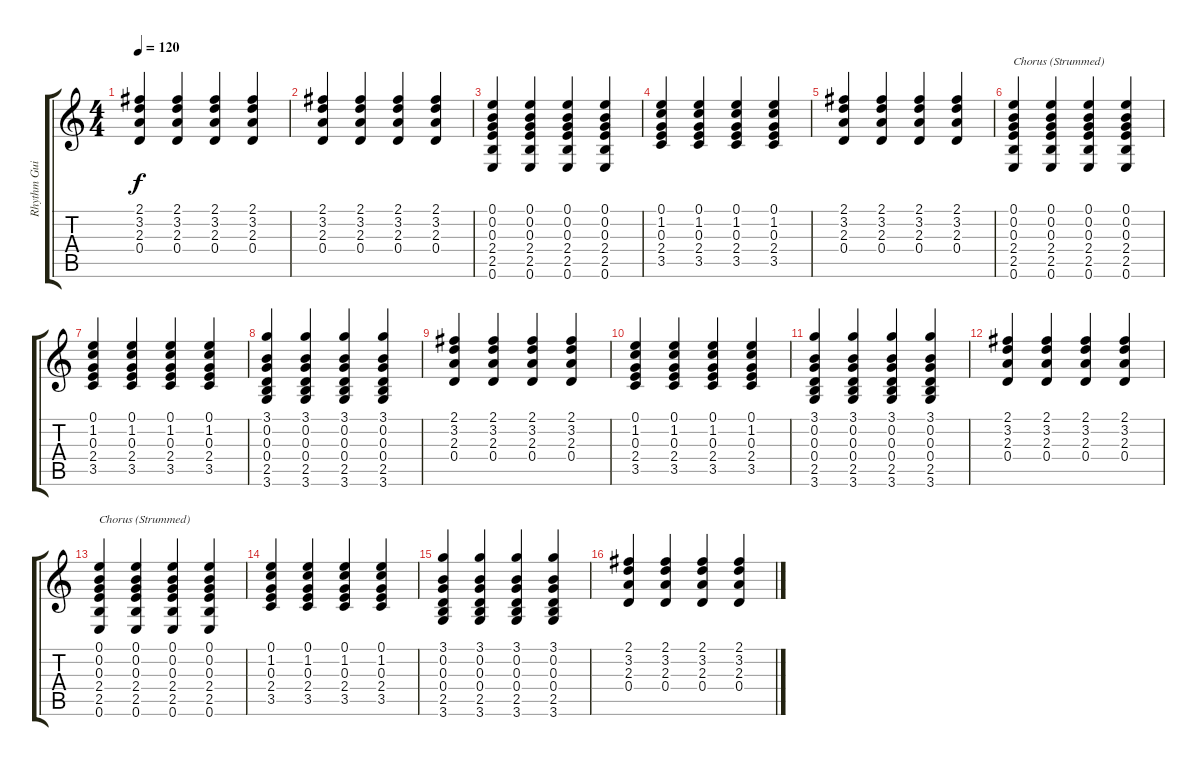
\track ("Rhythm Guitar (Clean)" "Rhythm Gui") {instrument electricguitarclean}
\staff {score tabs}
\tuning (E4 B3 G3 D3 A2 E2) {hide}
\ts (4 4)
\tempo 120
\clef g2
\ks c
(2.1 3.2 2.3 0.4).4{dy f} (2.1 3.2 2.3 0.4).4 (2.1 3.2 2.3 0.4).4 (2.1 3.2 2.3 0.4).4 |
(2.1 3.2 2.3 0.4).4 (2.1 3.2 2.3 0.4).4 (2.1 3.2 2.3 0.4).4 (2.1 3.2 2.3 0.4).4 |
(0.1 0.2 0.3 2.4 2.5 0.6).4 (0.1 0.2 0.3 2.4 2.5 0.6).4 (0.1 0.2 0.3 2.4 2.5 0.6).4 (0.1 0.2 0.3 2.4 2.5 0.6).4 |
(0.1 1.2 0.3 2.4 3.5).4 (0.1 1.2 0.3 2.4 3.5).4 (0.1 1.2 0.3 2.4 3.5).4 (0.1 1.2 0.3 2.4 3.5).4 |
(2.1 3.2 2.3 0.4).4 (2.1 3.2 2.3 0.4).4 (2.1 3.2 2.3 0.4).4 (2.1 3.2 2.3 0.4).4 |
(0.1 0.2 0.3 2.4 2.5 0.6).4{txt "Chorus (Strummed)"} (0.1 0.2 0.3 2.4 2.5 0.6).4 (0.1 0.2 0.3 2.4 2.5 0.6).4 (0.1 0.2 0.3 2.4 2.5 0.6).4 |
(0.1 1.2 0.3 2.4 3.5).4 (0.1 1.2 0.3 2.4 3.5).4 (0.1 1.2 0.3 2.4 3.5).4 (0.1 1.2 0.3 2.4 3.5).4 |
(3.1 0.2 0.3 0.4 2.5 3.6).4 (3.1 0.2 0.3 0.4 2.5 3.6).4 (3.1 0.2 0.3 0.4 2.5 3.6).4 (3.1 0.2 0.3 0.4 2.5 3.6).4 |
(2.1 3.2 2.3 0.4).4 (2.1 3.2 2.3 0.4).4 (2.1 3.2 2.3 0.4).4 (2.1 3.2 2.3 0.4).4 |
(0.1 1.2 0.3 2.4 3.5).4 (0.1 1.2 0.3 2.4 3.5).4 (0.1 1.2 0.3 2.4 3.5).4 (0.1 1.2 0.3 2.4 3.5).4 |
(3.1 0.2 0.3 0.4 2.5 3.6).4 (3.1 0.2 0.3 0.4 2.5 3.6).4 (3.1 0.2 0.3 0.4 2.5 3.6).4 (3.1 0.2 0.3 0.4 2.5 3.6).4 |
(2.1 3.2 2.3 0.4).4 (2.1 3.2 2.3 0.4).4 (2.1 3.2 2.3 0.4).4 (2.1 3.2 2.3 0.4).4 |
(0.1 0.2 0.3 2.4 2.5 0.6).4{txt "Chorus (Strummed)"} (0.1 0.2 0.3 2.4 2.5 0.6).4 (0.1 0.2 0.3 2.4 2.5 0.6).4 (0.1 0.2 0.3 2.4 2.5 0.6).4 |
(0.1 1.2 0.3 2.4 3.5).4 (0.1 1.2 0.3 2.4 3.5).4 (0.1 1.2 0.3 2.4 3.5).4 (0.1 1.2 0.3 2.4 3.5).4 |
(3.1 0.2 0.3 0.4 2.5 3.6).4 (3.1 0.2 0.3 0.4 2.5 3.6).4 (3.1 0.2 0.3 0.4 2.5 3.6).4 (3.1 0.2 0.3 0.4 2.5 3.6).4 |
(2.1 3.2 2.3 0.4).4 (2.1 3.2 2.3 0.4).4 (2.1 3.2 2.3 0.4).4 (2.1 3.2 2.3 0.4).4
